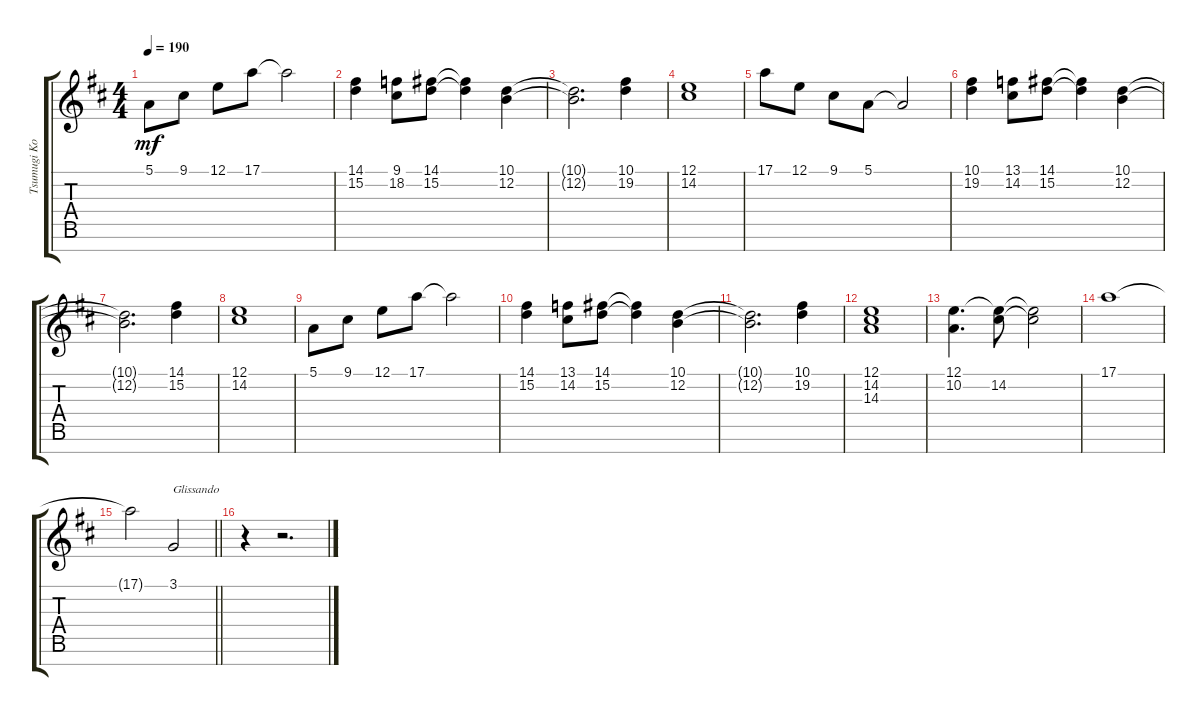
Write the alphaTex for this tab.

\track ("Tsumugi Kotobuki (Organ) (Staff 1)" "Tsumugi Ko") {instrument drawbarorgan}
\staff {score tabs}
\tuning (E4 B3 G3 D3 A2 E2 B1) {hide}
\ts (4 4)
\tempo 190
\clef g2
\ks d
5.1.8{dy mf} 9.1.8 12.1.8 17.1.8 17.1{t}.2 |
(14.1 15.2).4 (9.1 18.2).8 (14.1 15.2).8 (14.1{t} 15.2{t}).4 (10.1 12.2).4 |
(10.1{t} 12.2{t}).2{d} (10.1 19.2).4 |
(12.1 14.2).1 |
17.1.8 12.1.8 9.1.8 5.1.8 5.1{t}.2 |
(10.1 19.2).4 (13.1 14.2).8 (14.1 15.2).8 (14.1{t} 15.2{t}).4 (10.1 12.2).4 |
(10.1{t} 12.2{t}).2{d} (14.1 15.2).4 |
(12.1 14.2).1 |
5.1.8 9.1.8 12.1.8 17.1.8 17.1{t}.2 |
(14.1 15.2).4 (13.1 14.2).8 (14.1 15.2).8 (14.1{t} 15.2{t}).4 (10.1 12.2).4 |
(10.1{t} 12.2{t}).2{d} (10.1 19.2).4 |
(12.1 14.2 14.3).1 |
(12.1 10.2).4{d} (12.1{t} 14.2).8 (12.1{t} 14.2{t}).2 |
17.1.1 |
\barLineRight lightlight
17.1{t}.2 3.1.2{txt "Glissando"} |
\section ("" "")
r.4 r.2{d}
